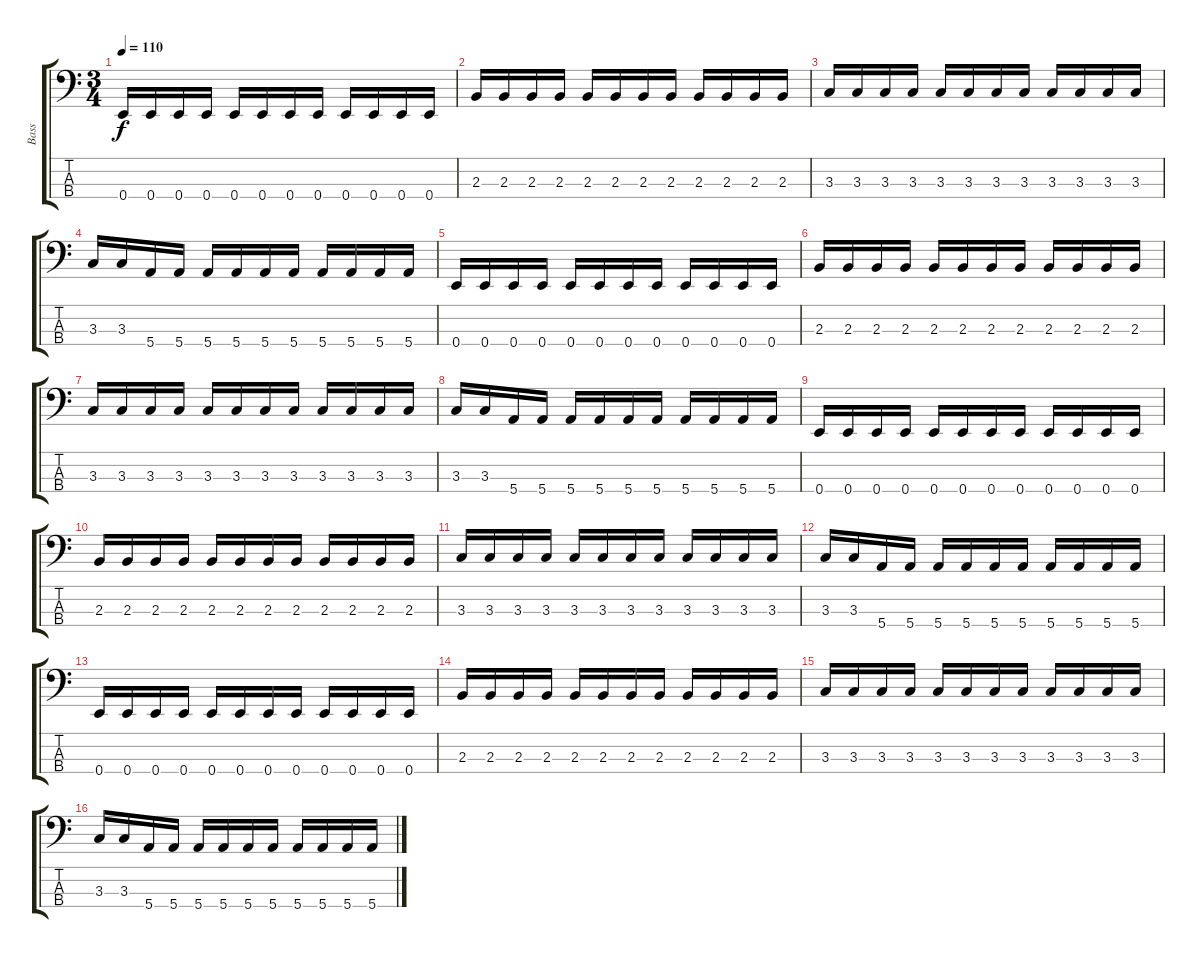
\track ("Bass" "Bass") {instrument electricbassfinger}
\staff {score tabs}
\tuning (G2 D2 A1 E1) {hide}
\ts (3 4)
\tempo 110
\clef f4
\ks c
0.4.16{dy f instrument electricbassfinger} 0.4.16 0.4.16 0.4.16 0.4.16 0.4.16 0.4.16 0.4.16 0.4.16 0.4.16 0.4.16 0.4.16 |
2.3.16 2.3.16 2.3.16 2.3.16 2.3.16 2.3.16 2.3.16 2.3.16 2.3.16 2.3.16 2.3.16 2.3.16 |
3.3.16 3.3.16 3.3.16 3.3.16 3.3.16 3.3.16 3.3.16 3.3.16 3.3.16 3.3.16 3.3.16 3.3.16 |
3.3.16 3.3.16 5.4.16 5.4.16 5.4.16 5.4.16 5.4.16 5.4.16 5.4.16 5.4.16 5.4.16 5.4.16 |
0.4.16 0.4.16 0.4.16 0.4.16 0.4.16 0.4.16 0.4.16 0.4.16 0.4.16 0.4.16 0.4.16 0.4.16 |
2.3.16 2.3.16 2.3.16 2.3.16 2.3.16 2.3.16 2.3.16 2.3.16 2.3.16 2.3.16 2.3.16 2.3.16 |
3.3.16 3.3.16 3.3.16 3.3.16 3.3.16 3.3.16 3.3.16 3.3.16 3.3.16 3.3.16 3.3.16 3.3.16 |
3.3.16 3.3.16 5.4.16 5.4.16 5.4.16 5.4.16 5.4.16 5.4.16 5.4.16 5.4.16 5.4.16 5.4.16 |
0.4.16 0.4.16 0.4.16 0.4.16 0.4.16 0.4.16 0.4.16 0.4.16 0.4.16 0.4.16 0.4.16 0.4.16 |
2.3.16 2.3.16 2.3.16 2.3.16 2.3.16 2.3.16 2.3.16 2.3.16 2.3.16 2.3.16 2.3.16 2.3.16 |
3.3.16 3.3.16 3.3.16 3.3.16 3.3.16 3.3.16 3.3.16 3.3.16 3.3.16 3.3.16 3.3.16 3.3.16 |
3.3.16 3.3.16 5.4.16 5.4.16 5.4.16 5.4.16 5.4.16 5.4.16 5.4.16 5.4.16 5.4.16 5.4.16 |
0.4.16 0.4.16 0.4.16 0.4.16 0.4.16 0.4.16 0.4.16 0.4.16 0.4.16 0.4.16 0.4.16 0.4.16 |
2.3.16 2.3.16 2.3.16 2.3.16 2.3.16 2.3.16 2.3.16 2.3.16 2.3.16 2.3.16 2.3.16 2.3.16 |
3.3.16 3.3.16 3.3.16 3.3.16 3.3.16 3.3.16 3.3.16 3.3.16 3.3.16 3.3.16 3.3.16 3.3.16 |
3.3.16 3.3.16 5.4.16 5.4.16 5.4.16 5.4.16 5.4.16 5.4.16 5.4.16 5.4.16 5.4.16 5.4.16
